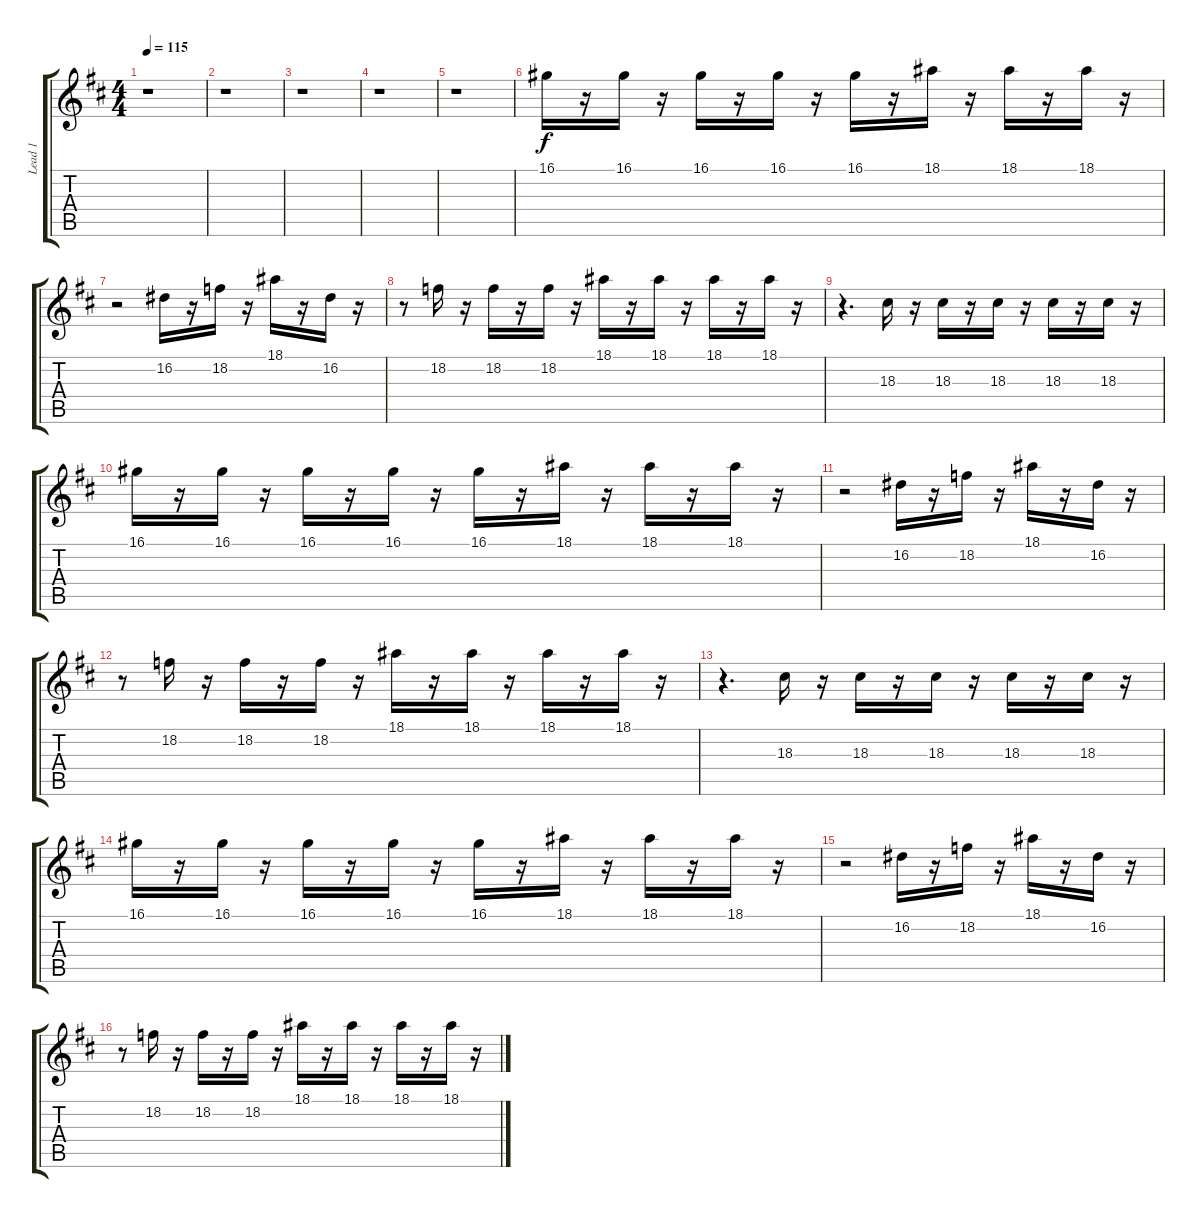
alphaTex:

\track ("Lead 1" "Lead 1") {instrument lead1square}
\staff {score tabs}
\tuning (E4 B3 G3 D3 A2 E2) {hide}
\ts (4 4)
\tempo 115
\clef g2
\ks bminor
r.1{dy f} |
r.1 |
r.1 |
r.1 |
r.1 |
16.1.16 r.16 16.1.16 r.16 16.1.16 r.16 16.1.16 r.16 16.1.16 r.16 18.1.16 r.16 18.1.16 r.16 18.1.16 r.16 |
r.2 16.2.16 r.16 18.2.16 r.16 18.1.16 r.16 16.2.16 r.16 |
r.8 18.2.16 r.16 18.2.16 r.16 18.2.16 r.16 18.1.16 r.16 18.1.16 r.16 18.1.16 r.16 18.1.16 r.16 |
r.4{d} 18.3.16 r.16 18.3.16 r.16 18.3.16 r.16 18.3.16 r.16 18.3.16 r.16 |
16.1.16 r.16 16.1.16 r.16 16.1.16 r.16 16.1.16 r.16 16.1.16 r.16 18.1.16 r.16 18.1.16 r.16 18.1.16 r.16 |
r.2 16.2.16 r.16 18.2.16 r.16 18.1.16 r.16 16.2.16 r.16 |
r.8 18.2.16 r.16 18.2.16 r.16 18.2.16 r.16 18.1.16 r.16 18.1.16 r.16 18.1.16 r.16 18.1.16 r.16 |
r.4{d} 18.3.16 r.16 18.3.16 r.16 18.3.16 r.16 18.3.16 r.16 18.3.16 r.16 |
16.1.16 r.16 16.1.16 r.16 16.1.16 r.16 16.1.16 r.16 16.1.16 r.16 18.1.16 r.16 18.1.16 r.16 18.1.16 r.16 |
r.2 16.2.16 r.16 18.2.16 r.16 18.1.16 r.16 16.2.16 r.16 |
r.8 18.2.16 r.16 18.2.16 r.16 18.2.16 r.16 18.1.16 r.16 18.1.16 r.16 18.1.16 r.16 18.1.16 r.16
